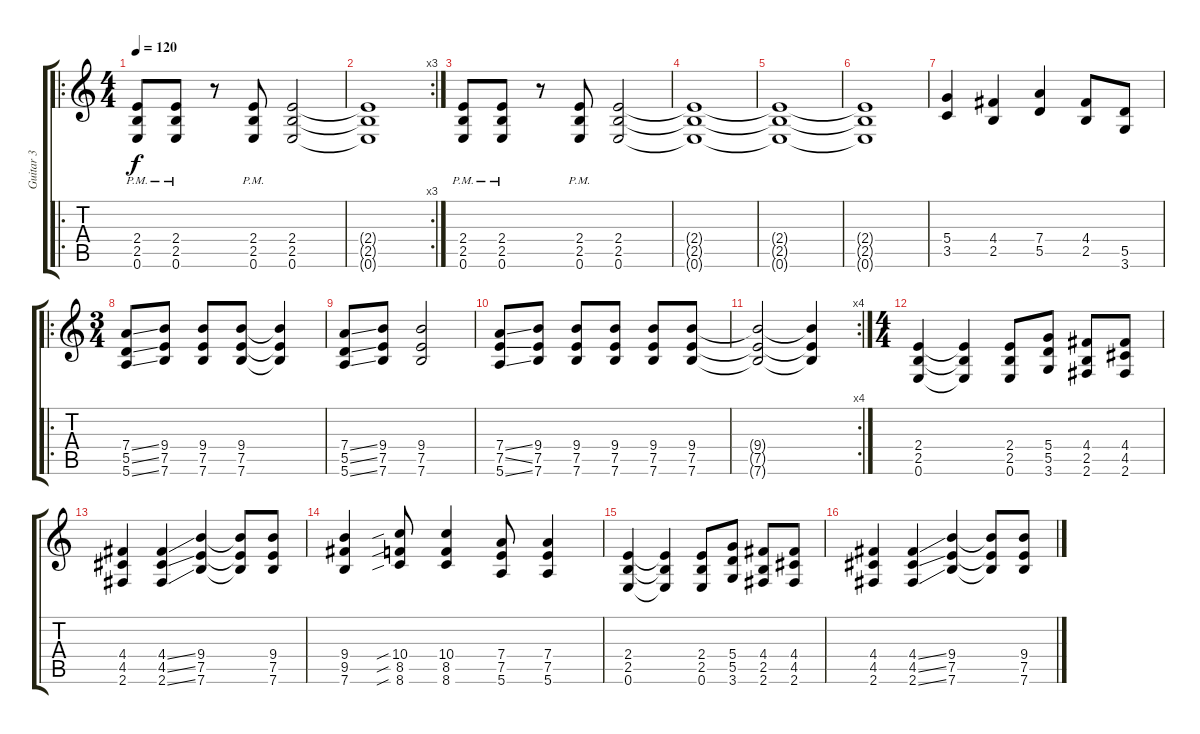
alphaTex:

\track ("Guitar 3" "Guitar 3") {instrument distortionguitar}
\staff {score tabs}
\tuning (E4 B3 G3 D3 A2 E2) {hide}
\ro
\ts (4 4)
\tempo 120
\clef g2
\ks c
(2.4{pm} 2.5{pm} 0.6{pm}).8{dy f instrument distortionguitar} (2.4{pm} 2.5{pm} 0.6{pm}).8 r.8 (2.4{pm} 2.5{pm} 0.6{pm}).8 (2.4 2.5 0.6).2 |
\rc 3
(2.4{t} 2.5{t} 0.6{t}).1 |
(2.4{pm} 2.5{pm} 0.6{pm}).8 (2.4{pm} 2.5{pm} 0.6{pm}).8 r.8 (2.4{pm} 2.5{pm} 0.6{pm}).8 (2.4 2.5 0.6).2 |
(2.4{t} 2.5{t} 0.6{t}).1 |
(2.4{t} 2.5{t} 0.6{t}).1 |
(2.4{t} 2.5{t} 0.6{t}).1 |
(5.4 3.5).4 (4.4 2.5).4 (7.4 5.5).4 (4.4 2.5).8 (5.5 3.6).8 |
\ro
\ts (3 4)
(7.4{ss} 5.5{ss} 5.6{ss}).8 (9.4 7.5 7.6).8 (9.4 7.5 7.6).8 (9.4 7.5 7.6).8 (9.4{t} 7.5{t} 7.6{t}).4 |
(7.4{ss} 5.5{ss} 5.6{ss}).8 (9.4 7.5 7.6).8 (9.4 7.5 7.6).2 |
(7.4{ss} 7.5{ss} 5.6{ss}).8 (9.4 7.5 7.6).8 (9.4 7.5 7.6).8 (9.4 7.5 7.6).8 (9.4 7.5 7.6).8 (9.4 7.5 7.6).8 |
\rc 4
(9.4{t} 7.5{t} 7.6{t}).2 (9.4{t} 7.5{t} 7.6{t}).4 |
\ts (4 4)
(2.4 2.5 0.6).4 (2.4{t} 2.5{t} 0.6{t}).4 (2.4 2.5 0.6).8 (5.4 5.5 3.6).8 (4.4 2.5 2.6).8 (4.4 4.5 2.6).8 |
(4.4 4.5 2.6).4 (4.4{ss} 4.5{ss} 2.6{ss}).4 (9.4 7.5 7.6).4 (9.4{t} 7.5{t} 7.6{t}).8 (9.4 7.5 7.6).8 |
(9.4 9.5 7.6).4 (10.4{sib} 8.5{sib} 8.6{sib}).8 (10.4 8.5 8.6).4 (7.4 7.5 5.6).8 (7.4 7.5 5.6).4 |
(2.4 2.5 0.6).4 (2.4{t} 2.5{t} 0.6{t}).4 (2.4 2.5 0.6).8 (5.4 5.5 3.6).8 (4.4 2.5 2.6).8 (4.4 4.5 2.6).8 |
(4.4 4.5 2.6).4 (4.4{ss} 4.5{ss} 2.6{ss}).4 (9.4 7.5 7.6).4 (9.4{t} 7.5{t} 7.6{t}).8 (9.4 7.5 7.6).8
